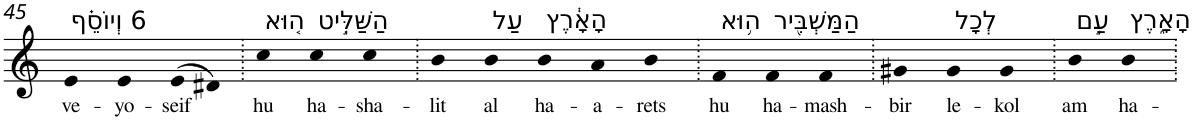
**kern	**text
*part1	*part1
*staff1	*staff1
*I"Piano	*
*I'Pno	*
!!LO:PB:g=z
*clefG2	*
*k[]	*
=45	=45
!LO:TX:a:t=6 וְיוֹסֵ֗ף	!
!	!LO:LY:b
4e	ve-
!	!LO:LY:b
4e	-yo-
!	!LO:LY:b
(>8e	-seif
8d#X)	.
=46.	=46.
!LO:TX:a:t=ה֚וּא	!
!	!LO:LY:b
4cc	hu
!LO:TX:a:t=הַשַּׁלִּ֣יט	!
!	!LO:LY:b
4cc	ha-
!	!LO:LY:b
4cc	-sha-
=47.	=47.
!	!LO:LY:b
4b	-lit
!LO:TX:a:t=עַל	!
!	!LO:LY:b
4b	al
!LO:TX:a:t=הָאָ֔רֶץ	!
!	!LO:LY:b
4b	ha-
!	!LO:LY:b
4a	-a-
!	!LO:LY:b
4b	-rets
=48.	=48.
!LO:TX:a:t=ה֥וּא	!
!	!LO:LY:b
4f	hu
!LO:TX:a:t=הַמַּשְׁבִּ֖יר	!
!	!LO:LY:b
4f	ha-
!	!LO:LY:b
4f	-mash-
=49.	=49.
!	!LO:LY:b
4g#X	-bir
!LO:TX:a:t=לְכָל	!
!	!LO:LY:b
4g#	le-
!	!LO:LY:b
4g#	-kol
=50.	=50.
!LO:TX:a:t=עַ֣ם	!
!	!LO:LY:b
4b	am
!LO:TX:a:t=הָאָ֑רֶץ	!
!	!LO:LY:b
4b	ha-
=.	=.
*-	*-
